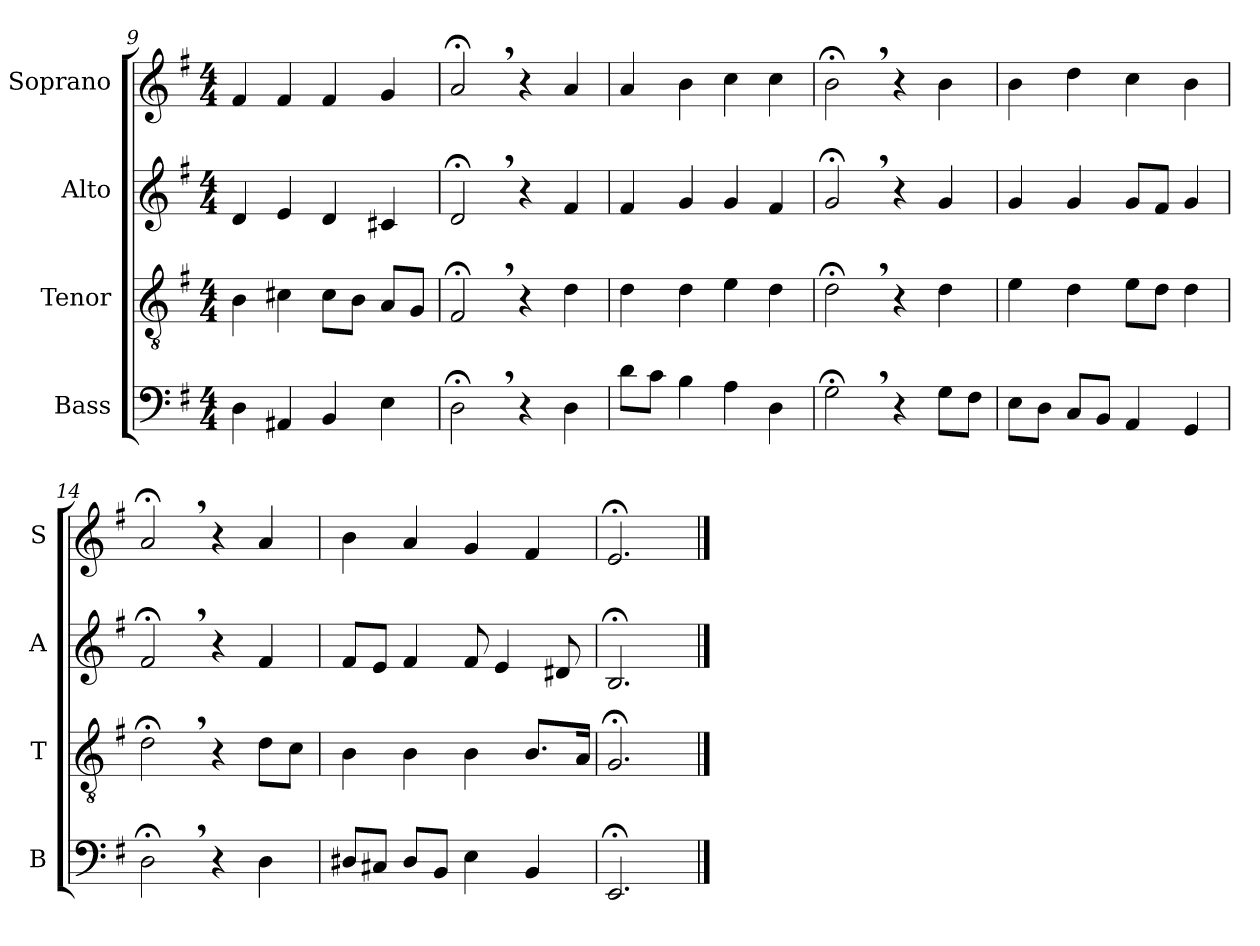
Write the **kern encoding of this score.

**kern	**kern	**kern	**kern
*part4	*part3	*part2	*part1
*staff4	*staff3	*staff2	*staff1
*I"Bass	*I"Tenor	*I"Alto	*I"Soprano
*I'B	*I'T	*I'A	*I'S
*clefF4	*clefGv2	*clefG2	*clefG2
*k[f#]	*k[f#]	*k[f#]	*k[f#]
*M4/4	*M4/4	*M4/4	*M4/4
=9	=9	=9	=9
4D\	4B\	4d/	4f#/
4AA#X/	4c#X\	4e/	4f#/
4BB/	8c#\L	4d/	4f#:/
.	8B\J	.	.
4E\	8A/L	4c#X/	4g/
.	8G/J	.	.
=10	=10	=10	=10
2D;<,\	2F#;<,/	2d;<,/	2a;<,/
4r	4r	4r	4r
4D\	4d\	4f#/	4a/
=11	=11	=11	=11
8d\L	4d\	4f#/	4a/
8c\J	.	.	.
4B\	4d\	4g/	4b\
4A\	4e\	4g/	4cc\
4D\	4d\	4f#/	4cc\
=12	=12	=12	=12
2G;<,\	2d;<,\	2g;<,/	2b;<,\
4r	4r	4r	4r
8G\L	4d\	4g/	4b\
8F#\J	.	.	.
=13	=13	=13	=13
8E\L	4e\	4g/	4b\
8D\J	.	.	.
8C/L	4d\	4g/	4dd\
8BB/J	.	.	.
4AA/	8e\L	8g/L	4cc\
.	8d\J	8f#/J	.
4GG/	4d\	4g/	4b\
=14	=14	=14	=14
2D;<,\	2d;<,\	2f#;<,/	2a;<,/
4r	4r	4r	4r
4D\	8d\L	4f#/	4a/
.	8c\J	.	.
=15	=15	=15	=15
8D#X/L	4B\	8f#/L	4b\
8C#X/J	.	8e/J	.
8D#/L	4B\	4f#/	4a/
8BB/J	.	.	.
4E\	4B\	8f#/	4g/
.	.	4e/	.
4BB/	8.B/L	.	4f#/
.	.	8d#X/	.
.	16A/Jk	.	.
=16	=16	=16	=16
2.EE;</	2.G;</	2.B;</	2.e;</
==	==	==	==
*-	*-	*-	*-
